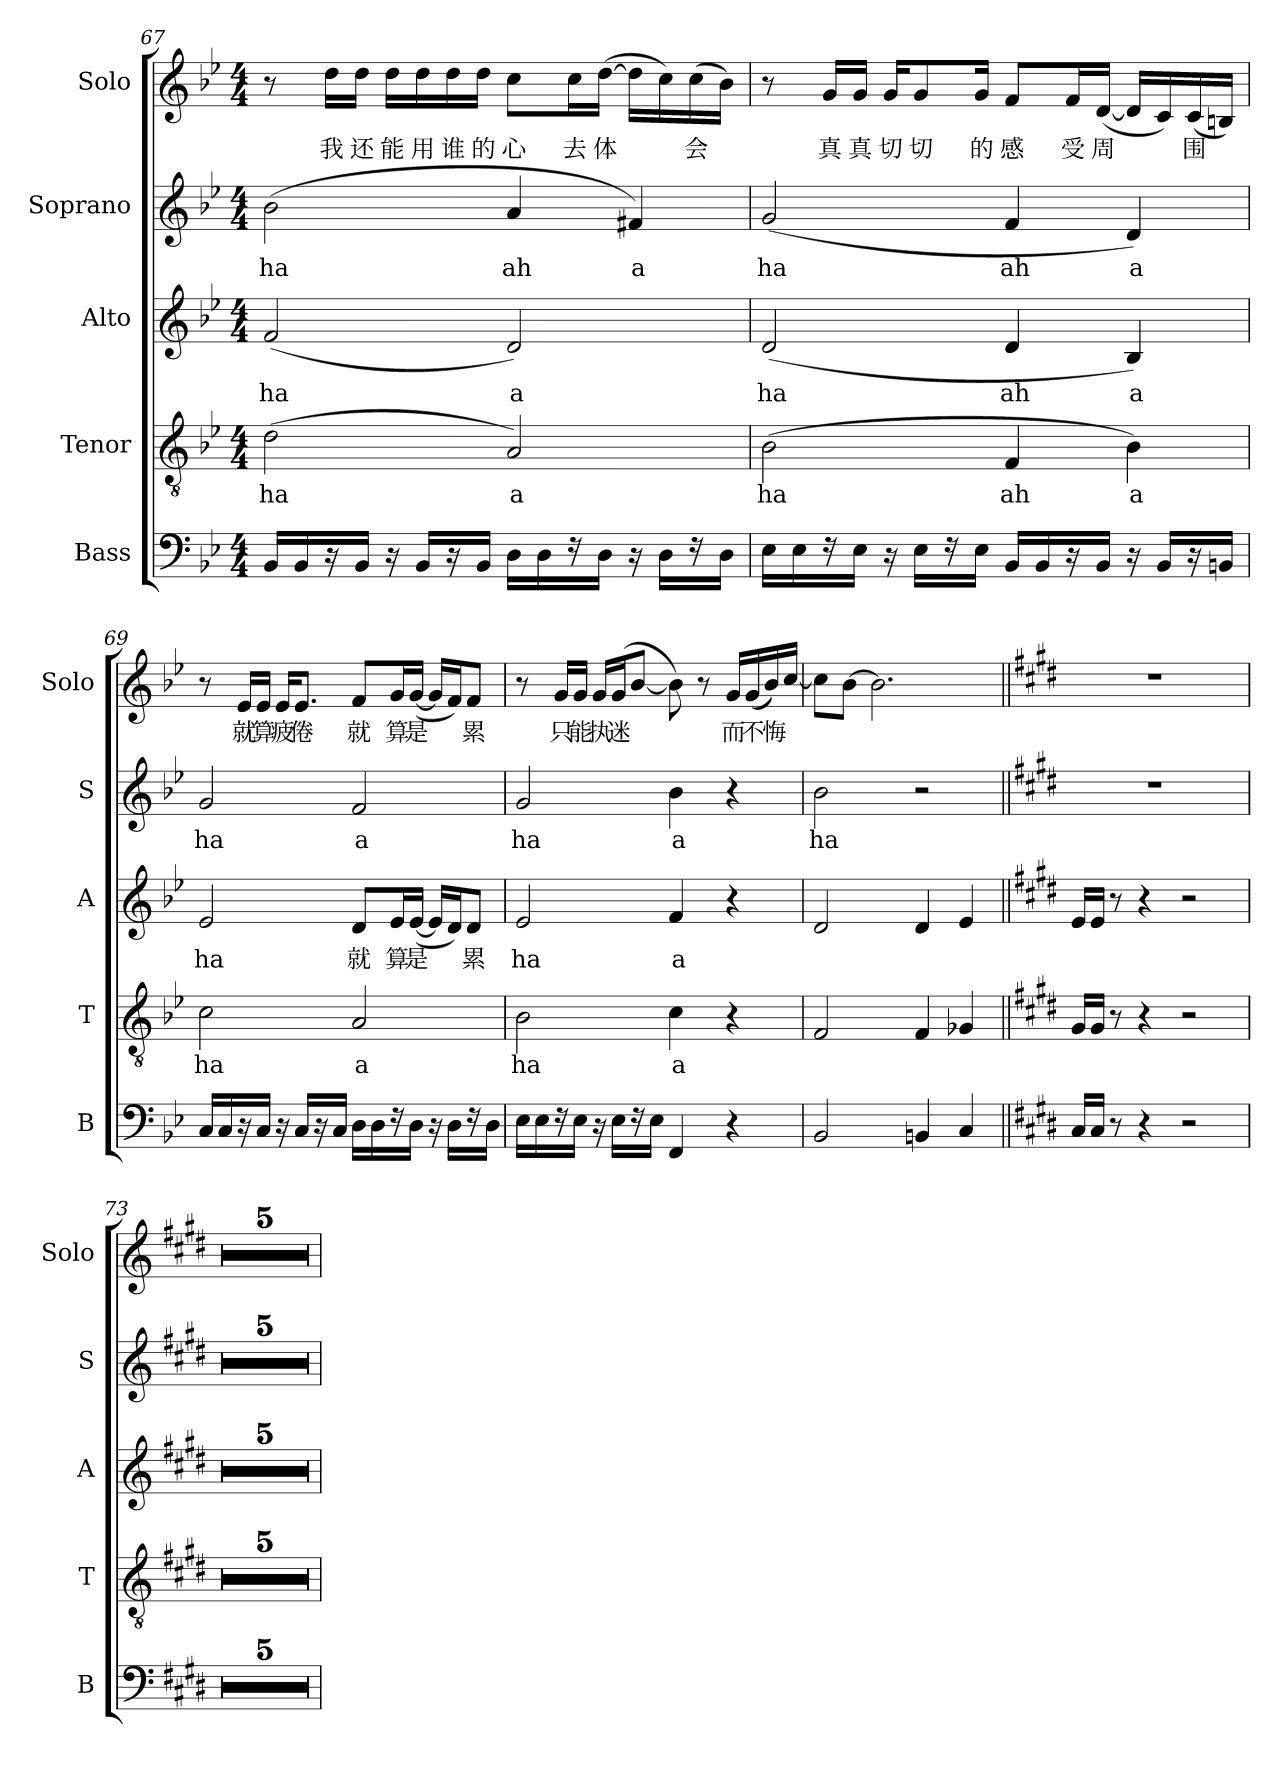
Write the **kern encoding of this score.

**kern	**kern	**text	**kern	**text	**kern	**text	**kern	**text
*part5	*part4	*part4	*part3	*part3	*part2	*part2	*part1	*part1
*staff5	*staff4	*staff4	*staff3	*staff3	*staff2	*staff2	*staff1	*staff1
*I"Bass	*I"Tenor	*	*I"Alto	*	*I"Soprano	*	*I"Solo	*
*I'B	*I'T	*	*I'A	*	*I'S	*	*I'Solo	*
!!LO:PB:g=z
*clefF4	*clefGv2	*	*clefG2	*	*clefG2	*	*clefG2	*
*k[b-e-]	*k[b-e-]	*	*k[b-e-]	*	*k[b-e-]	*	*k[b-e-]	*
*B-:	*B-:	*	*B-:	*	*B-:	*	*B-:	*
*M4/4	*M4/4	*	*M4/4	*	*M4/4	*	*M4/4	*
=67	=67	=67	=67	=67	=67	=67	=67	=67
!	!	!LO:LY:b	!	!LO:LY:b	!	!LO:LY:b	!	!
16BB-/LL	(>2d\	ha	(<2f/	ha	(>2b-\	ha	8r	.
16BB-/J	.	.	.	.	.	.	.	.
!	!	!	!	!	!	!	!	!LO:LY:b
16r	.	.	.	.	.	.	16dd\LL	我
!	!	!	!	!	!	!	!	!LO:LY:b
16BB-/Jk	.	.	.	.	.	.	16dd\JJ	还
!	!	!	!	!	!	!	!	!LO:LY:b
16r	.	.	.	.	.	.	16dd\LL	能
!	!	!	!	!	!	!	!	!LO:LY:b
16BB-/KL	.	.	.	.	.	.	16dd\	用
!	!	!	!	!	!	!	!	!LO:LY:b
16r	.	.	.	.	.	.	16dd\	谁
!	!	!	!	!	!	!	!	!LO:LY:b
16BB-/Jk	.	.	.	.	.	.	16dd\JJ	的
!	!	!LO:LY:b	!	!LO:LY:b	!	!LO:LY:b	!	!LO:LY:b
16D\LL	2A/)	a	2d/)	a	4a/	ah	8cc\L	心
16D\J	.	.	.	.	.	.	.	.
!	!	!	!	!	!	!	!	!LO:LY:b
16r	.	.	.	.	.	.	16cc\L	去
!	!	!	!	!	!	!	!	!LO:LY:b
16D\Jk	.	.	.	.	.	.	(>[16dd\JJ	体
!	!	!	!	!	!	!LO:LY:b	!	!
16r	.	.	.	.	4f#X/)	a	16dd\LL]	.
16D\KL	.	.	.	.	.	.	16cc\)	.
!	!	!	!	!	!	!	!	!LO:LY:b
16r	.	.	.	.	.	.	(>16cc\	会
16D\Jk	.	.	.	.	.	.	16b-\JJ)	.
=68	=68	=68	=68	=68	=68	=68	=68	=68
!	!	!LO:LY:b	!	!LO:LY:b	!	!LO:LY:b	!	!
16E-\LL	(>2B-\	ha	(<2d/	ha	(<2g/	ha	8r	.
16E-\J	.	.	.	.	.	.	.	.
!	!	!	!	!	!	!	!	!LO:LY:b
16r	.	.	.	.	.	.	16g/LL	真
!	!	!	!	!	!	!	!	!LO:LY:b
16E-\Jk	.	.	.	.	.	.	16g/JJ	真
!	!	!	!	!	!	!	!	!LO:LY:b
16r	.	.	.	.	.	.	16g/KL	切
!	!	!	!	!	!	!	!	!LO:LY:b
16E-\KL	.	.	.	.	.	.	8g/	切
16r	.	.	.	.	.	.	.	.
!	!	!	!	!	!	!	!	!LO:LY:b
16E-\Jk	.	.	.	.	.	.	16g/Jk	的
!	!	!LO:LY:b	!	!LO:LY:b	!	!LO:LY:b	!	!LO:LY:b
16BB-/LL	4F/	ah	4d/	ah	4f/	ah	8f/L	感
16BB-/J	.	.	.	.	.	.	.	.
!	!	!	!	!	!	!	!	!LO:LY:b
16r	.	.	.	.	.	.	16f/L	受
!	!	!	!	!	!	!	!	!LO:LY:b
16BB-/Jk	.	.	.	.	.	.	(<[16d/JJ	周
!	!	!LO:LY:b	!	!LO:LY:b	!	!LO:LY:b	!	!
16r	4B-\)	a	4B-/)	a	4d/)	a	16d/LL]	.
16BB-/KL	.	.	.	.	.	.	16c/)	.
!	!	!	!	!	!	!	!	!LO:LY:b
16r	.	.	.	.	.	.	(<16c/	围
16BBn/Jk	.	.	.	.	.	.	16Bn/JJ)	.
!!LO:LB:g=z
=69	=69	=69	=69	=69	=69	=69	=69	=69
!	!	!LO:LY:b	!	!LO:LY:b	!	!LO:LY:b	!	!
16C/LL	2c\	ha	2e-/	ha	2g/	ha	8r	.
16C/J	.	.	.	.	.	.	.	.
!	!	!	!	!	!	!	!	!LO:LY:b
16r	.	.	.	.	.	.	16e-/LL	就
!	!	!	!	!	!	!	!	!LO:LY:b
16C/Jk	.	.	.	.	.	.	16e-/JJ	算
!	!	!	!	!	!	!	!	!LO:LY:b
16r	.	.	.	.	.	.	16e-/KL	疲
!	!	!	!	!	!	!	!	!LO:LY:b
16C/KL	.	.	.	.	.	.	8.e-/J	倦
16r	.	.	.	.	.	.	.	.
16C/Jk	.	.	.	.	.	.	.	.
!	!	!LO:LY:b	!	!LO:LY:b	!	!LO:LY:b	!	!LO:LY:b
16D\LL	2A/	a	8d/L	就	2f/	a	8f/L	就
16D\J	.	.	.	.	.	.	.	.
!	!	!	!	!LO:LY:b	!	!	!	!LO:LY:b
16r	.	.	16e-/L	算	.	.	16g/L	算
!	!	!	!	!LO:LY:b	!	!	!	!LO:LY:b
16D\Jk	.	.	(<[16e-/JJ	是	.	.	(<[16g/JJ	是
16r	.	.	16e-/LL]	.	.	.	16g/LL]	.
16D\KL	.	.	16d/J)	.	.	.	16f/J)	.
!	!	!	!	!LO:LY:b	!	!	!	!LO:LY:b
16r	.	.	8d/J	累	.	.	8f/J	累
16D\Jk	.	.	.	.	.	.	.	.
=70	=70	=70	=70	=70	=70	=70	=70	=70
!	!	!LO:LY:b	!	!LO:LY:b	!	!LO:LY:b	!	!
16E-\LL	2B-\	ha	2e-/	ha	2g/	ha	8r	.
16E-\J	.	.	.	.	.	.	.	.
!	!	!	!	!	!	!	!	!LO:LY:b
16r	.	.	.	.	.	.	16g/LL	只
!	!	!	!	!	!	!	!	!LO:LY:b
16E-\Jk	.	.	.	.	.	.	16g/JJ	能
!	!	!	!	!	!	!	!	!LO:LY:b
16r	.	.	.	.	.	.	16g/LL	执
!	!	!	!	!	!	!	!	!LO:LY:b
16E-\KL	.	.	.	.	.	.	(>16g/J	迷
16r	.	.	.	.	.	.	[8b-/J	.
16E-\Jk	.	.	.	.	.	.	.	.
!	!	!LO:LY:b	!	!LO:LY:b	!	!LO:LY:b	!	!
4FF/	4c\	a	4f/	a	4b-\	a	8b-\])	.
.	.	.	.	.	.	.	8r	.
!	!	!	!	!	!	!	!	!LO:LY:b
4r	4r	.	4r	.	4r	.	16g/LL	而
!	!	!	!	!	!	!	!	!LO:LY:b
.	.	.	.	.	.	.	(<16g/	不
.	.	.	.	.	.	.	16b-/)	.
!	!	!	!	!	!	!	!	!LO:LY:b
.	.	.	.	.	.	.	[16cc/JJ	悔
=71	=71	=71	=71	=71	=71	=71	=71	=71
!	!	!	!	!	!	!LO:LY:b	!	!
2BB-/	2F/	.	2d/	.	2b-\	ha	8cc\L]	.
.	.	.	.	.	.	.	[8b-\J	.
.	.	.	.	.	.	.	2.b-\]	.
4BBn/	4F/	.	4d/	.	2r	.	.	.
4C/	4G-X/	.	4e-/	.	.	.	.	.
!!LO:PB:g=z
=72||	=72||	=72||	=72||	=72||	=72||	=72||	=72||	=72||
*k[f#c#g#d#]	*k[f#c#g#d#]	*	*k[f#c#g#d#]	*	*k[f#c#g#d#]	*	*k[f#c#g#d#]	*
*c#:	*c#:	*	*c#:	*	*c#:	*	*c#:	*
16C#/LL	16G#/LL	.	16e/LL	.	1r	.	1r	.
16C#/JJ	16G#/JJ	.	16e/JJ	.	.	.	.	.
8r	8r	.	8r	.	.	.	.	.
4r	4r	.	4r	.	.	.	.	.
2r	2r	.	2r	.	.	.	.	.
=73	=73	=73	=73	=73	=73	=73	=73	=73
1r	1r	.	1r	.	1r	.	1r	.
=74	=74	=74	=74	=74	=74	=74	=74	=74
1r	1r	.	1r	.	1r	.	1r	.
!!LO:LB:g=z
=75	=75	=75	=75	=75	=75	=75	=75	=75
1r	1r	.	1r	.	1r	.	1r	.
=76	=76	=76	=76	=76	=76	=76	=76	=76
1r	1r	.	1r	.	1r	.	1r	.
=77	=77	=77	=77	=77	=77	=77	=77	=77
1r	1r	.	1r	.	1r	.	1r	.
=	=	=	=	=	=	=	=	=
*-	*-	*-	*-	*-	*-	*-	*-	*-
